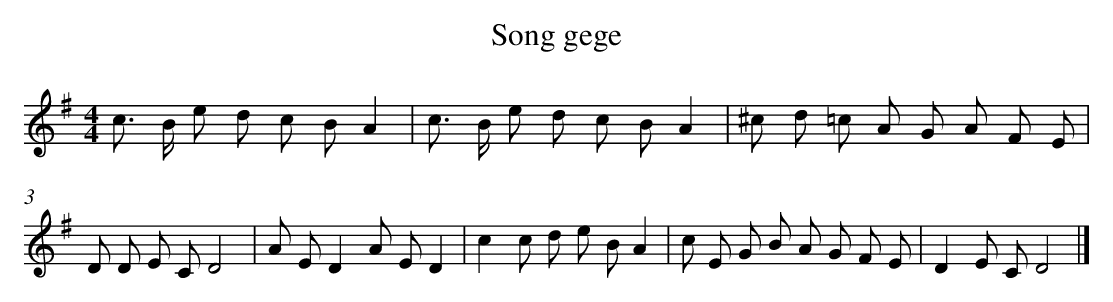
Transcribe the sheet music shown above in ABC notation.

X:1
T: Song gege
L: 1/8
M: 4/4
K: G
c> B e d c BA2 [I:setbarnb 1]|
c> B e d c BA2 |
^c d =c A G A F E |
D D E CD4 |
A ED2A ED2 |
c2c d e BA2 |
c E G B A G F E |
D2E CD4 |]
